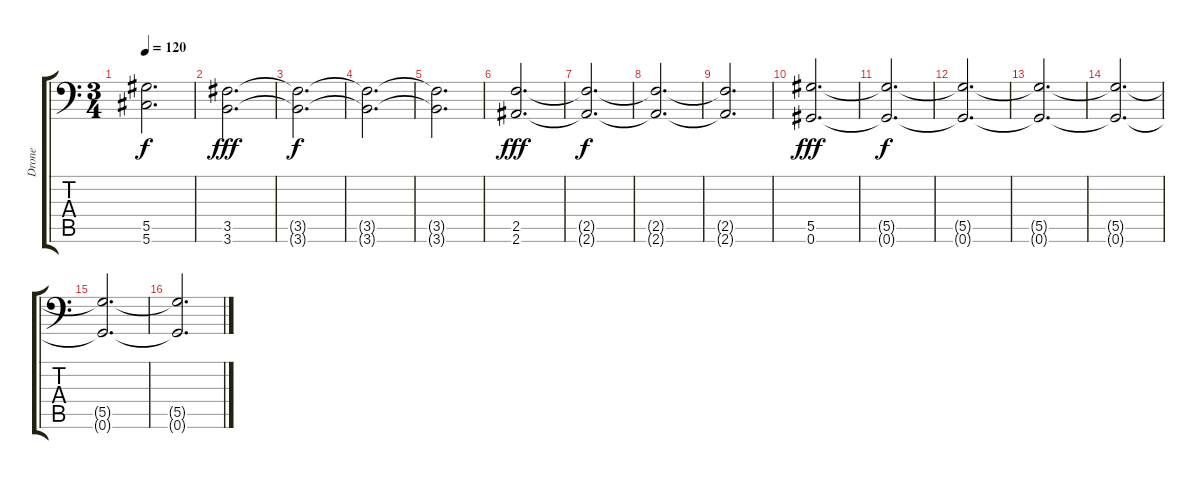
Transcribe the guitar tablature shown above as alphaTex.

\track ("Drone" "Drone") {instrument distortionguitar}
\staff {score tabs}
\tuning (Bb3 F3 Db3 Ab2 Eb2 Ab1) {hide}
\ts (3 4)
\tempo 120
\clef f4
\ks c
(5.5{t} 5.6{t}).2{d dy f} |
(3.5 3.6).2{d dy fff} |
(3.5{t} 3.6{t}).2{d dy f} |
(3.5{t} 3.6{t}).2{d} |
(3.5{t} 3.6{t}).2{d} |
(2.5 2.6).2{d dy fff} |
(2.5{t} 2.6{t}).2{d dy f} |
(2.5{t} 2.6{t}).2{d} |
(2.5{t} 2.6{t}).2{d} |
(5.5 0.6).2{d dy fff} |
(5.5{t} 0.6{t}).2{d dy f} |
(5.5{t} 0.6{t}).2{d} |
(5.5{t} 0.6{t}).2{d} |
(5.5{t} 0.6{t}).2{d} |
(5.5{t} 0.6{t}).2{d} |
(5.5{t} 0.6{t}).2{d}
